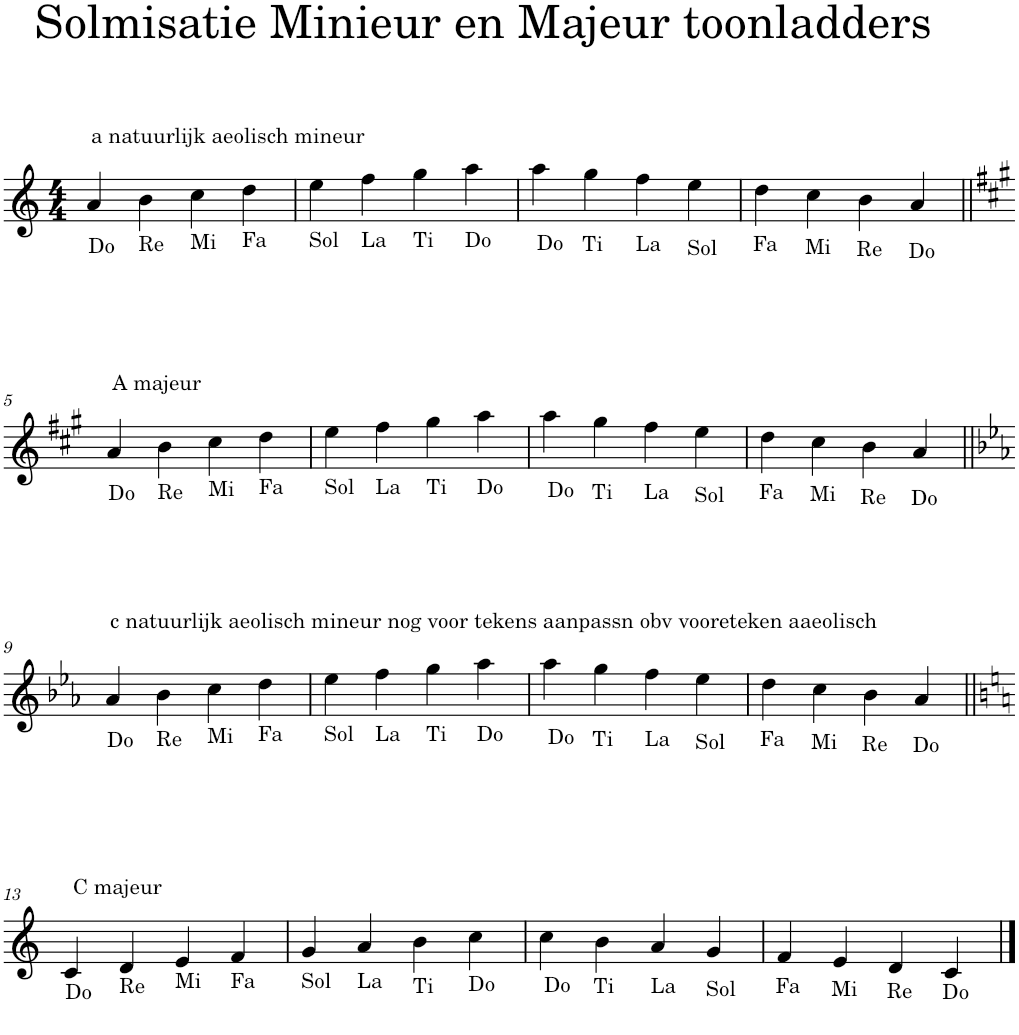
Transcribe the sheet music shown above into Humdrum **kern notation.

**kern
*part1
*staff1
*I"Piano
*I'Pno.
*clefG2
*k[]
*M4/4
=1
!LO:TX:a:t=a natuurlijk aeolisch mineur
!LO:TX:b:t=Do
4a/
!LO:TX:b:t=Re
4b\
!LO:TX:b:t=Mi
4cc\
!LO:TX:b:t=Fa
4dd\
=2
!LO:TX:b:t=Sol
4ee\
!LO:TX:b:t=La
4ff\
!LO:TX:b:t=Ti
4gg\
!LO:TX:b:t=Do
4aa\
=3
!LO:TX:b:t=Do
4aa\
!LO:TX:b:t=Ti
4gg\
!LO:TX:b:t=La
4ff\
!LO:TX:b:t=Sol
4ee\
=4
!LO:TX:b:t=Fa
4dd\
!LO:TX:b:t=Mi
4cc\
!LO:TX:b:t=Re
4b\
!LO:TX:b:t=Do
4a/
!!LO:LB:g=z
=5||
*k[f#c#g#]
!LO:TX:a:t=A majeur
!LO:TX:b:t=Do
4a/
!LO:TX:b:t=Re
4b\
!LO:TX:b:t=Mi
4cc#\
!LO:TX:b:t=Fa
4dd\
=6
!LO:TX:b:t=Sol
4ee\
!LO:TX:b:t=La
4ff#\
!LO:TX:b:t=Ti
4gg#\
!LO:TX:b:t=Do
4aa\
=7
!LO:TX:b:t=Do
4aa\
!LO:TX:b:t=Ti
4gg#\
!LO:TX:b:t=La
4ff#\
!LO:TX:b:t=Sol
4ee\
=8
!LO:TX:b:t=Fa
4dd\
!LO:TX:b:t=Mi
4cc#\
!LO:TX:b:t=Re
4b\
!LO:TX:b:t=Do
4a/
!!LO:LB:g=z
=9||
*k[b-e-a-]
!LO:TX:a:t=c natuurlijk aeolisch mineur nog voor tekens aanpassn obv vooreteken aaeolisch
!LO:TX:b:t=Do
4a-/
!LO:TX:b:t=Re
4b-\
!LO:TX:b:t=Mi
4cc\
!LO:TX:b:t=Fa
4dd\
=10
!LO:TX:b:t=Sol
4ee-\
!LO:TX:b:t=La
4ff\
!LO:TX:b:t=Ti
4gg\
!LO:TX:b:t=Do
4aa-\
=11
!LO:TX:b:t=Do
4aa-\
!LO:TX:b:t=Ti
4gg\
!LO:TX:b:t=La
4ff\
!LO:TX:b:t=Sol
4ee-\
=12
!LO:TX:b:t=Fa
4dd\
!LO:TX:b:t=Mi
4cc\
!LO:TX:b:t=Re
4b-\
!LO:TX:b:t=Do
4a-/
!!LO:LB:g=z
=13||
*k[]
!LO:TX:a:t=C majeur
!LO:TX:b:t=Do
4c/
!LO:TX:b:t=Re
4d/
!LO:TX:b:t=Mi
4e/
!LO:TX:b:t=Fa
4f/
=14
!LO:TX:b:t=Sol
4g/
!LO:TX:b:t=La
4a/
!LO:TX:b:t=Ti
4b\
!LO:TX:b:t=Do
4cc\
=15
!LO:TX:b:t=Do
4cc\
!LO:TX:b:t=Ti
4b\
!LO:TX:b:t=La
4a/
!LO:TX:b:t=Sol
4g/
=16
!LO:TX:b:t=Fa
4f/
!LO:TX:b:t=Mi
4e/
!LO:TX:b:t=Re
4d/
!LO:TX:b:t=Do
4c/
==
*-
